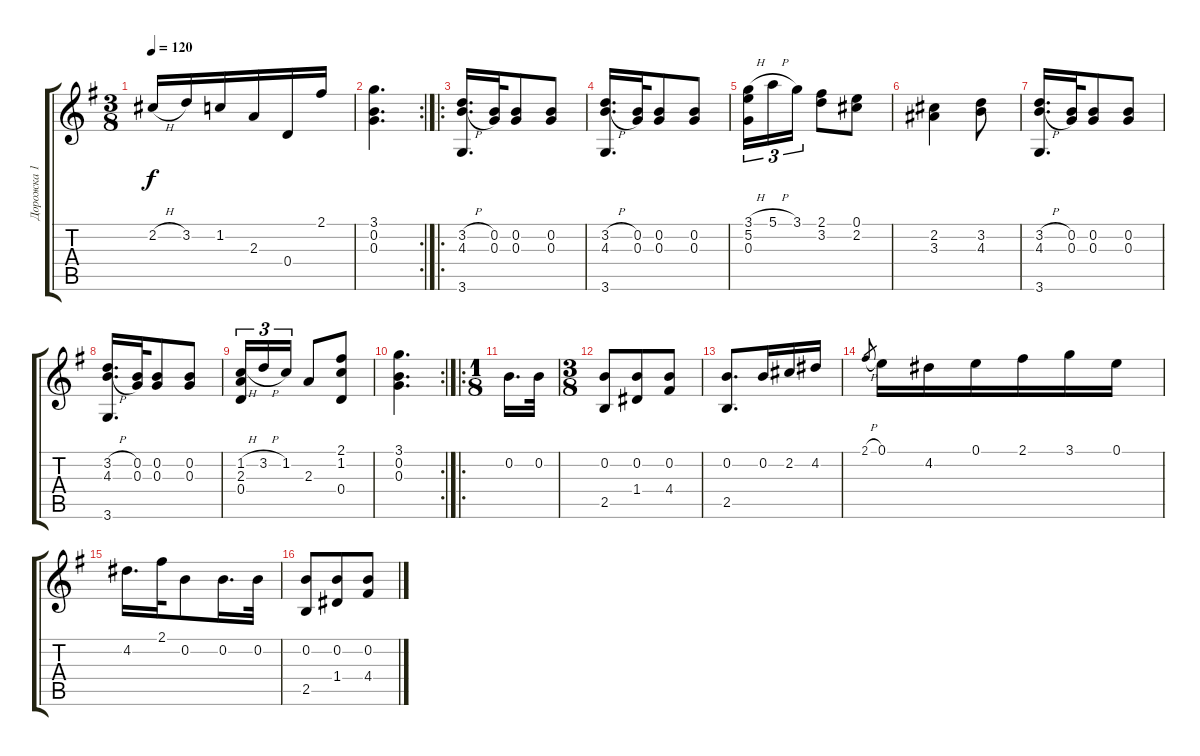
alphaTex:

\track ("Дорожка 1" "Дорожка 1") {instrument acousticguitarnylon}
\staff {score tabs}
\tuning (E4 B3 G3 D3 A2 E2) {hide}
\ts (3 8)
\tempo 120
\clef g2
\ks eminor
2.2{h}.16{dy f} 3.2.16 1.2.16 2.3.16 0.4.16 2.1.16 |
\rc 2
(3.1 0.2 0.3).4{d} |
\ro
(3.2{h} 4.3{h} 3.6).16{d} (0.2 0.3).32 (0.2 0.3).8 (0.2 0.3).8 |
(3.2{h} 4.3{h} 3.6).16{d} (0.2 0.3).32 (0.2 0.3).8 (0.2 0.3).8 |
(3.1{h} 5.2 0.3).16{tu (3 2)} 5.1{h}.16{tu (3 2)} 3.1.16{tu (3 2)} (2.1 3.2).8 (0.1 2.2).8 |
(2.2 3.3).4 (3.2 4.3).8 |
(3.2{h} 4.3{h} 3.6).16{d} (0.2 0.3).32 (0.2 0.3).8 (0.2 0.3).8 |
(3.2{h} 4.3{h} 3.6).16{d} (0.2 0.3).32 (0.2 0.3).8 (0.2 0.3).8 |
(1.2{h} 2.3 0.4).16{tu (3 2)} 3.2{h}.16{tu (3 2)} 1.2.16{tu (3 2)} 2.3.8 (2.1 1.2 0.4).8 |
\rc 2
(3.1 0.2 0.3).4{d} |
\ro
\ts (1 8)
0.2.16{d} 0.2.32 |
\ts (3 8)
(0.2 2.5).8 (0.2 1.4).8 (0.2 4.4).8 |
(0.2 2.5).8{d} 0.2.16 2.2.16 4.2.16 |
2.1{h}.8{gr} 0.1.16 4.2.16 0.1.16 2.1.16 3.1.16 0.1.16 |
4.2.16{d} 2.1.32 0.2.8 0.2.16{d} 0.2.32 |
(0.2 2.5).8 (0.2 1.4).8 (0.2 4.4).8
